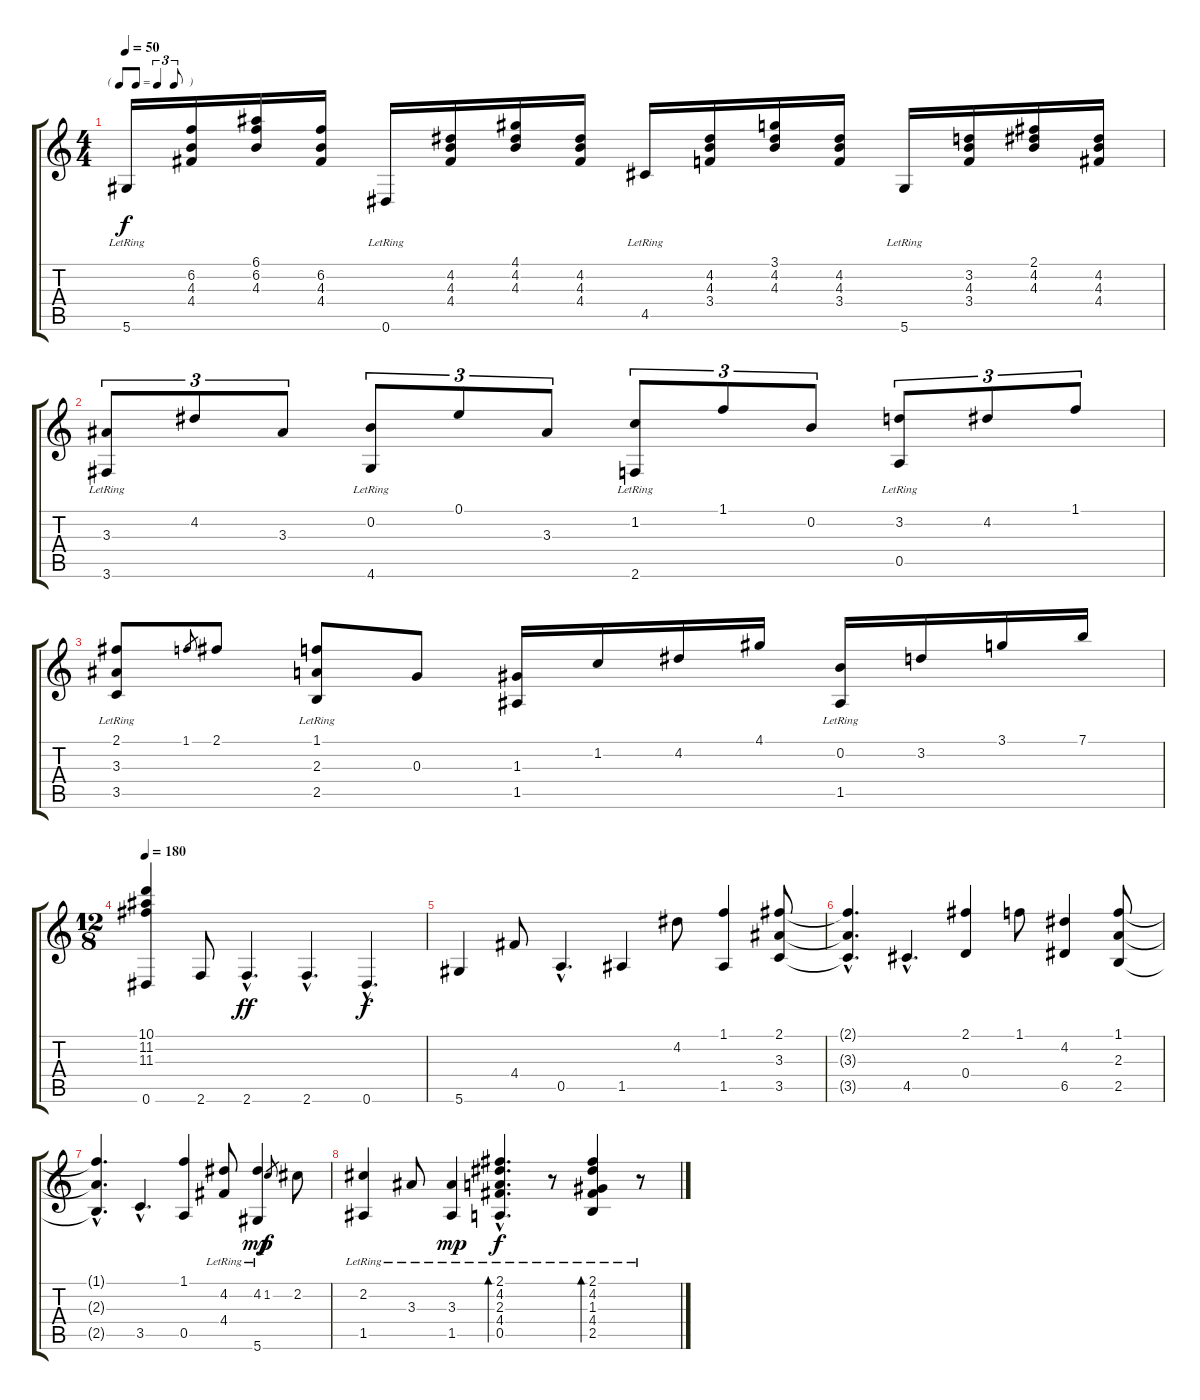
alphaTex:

\track "" {instrument acousticguitarnylon}
\staff {score tabs}
\tuning (E4 B3 G3 D3 A2 Eb2) {hide}
\ts (4 4)
\tf triplet8th
\tempo 50
\clef g2
\ks c
5.6{lr}.16{dy f} (6.2 4.3 4.4).16 (6.1 6.2 4.3).16 (6.2 4.3 4.4).16 0.6{lr}.16 (4.2 4.3 4.4).16 (4.1 4.2 4.3).16 (4.2 4.3 4.4).16 4.5{lr}.16 (4.2 4.3 3.4).16 (3.1 4.2 4.3).16 (4.2 4.3 3.4).16 5.6{lr}.16 (3.2 4.3 3.4).16 (2.1 4.2 4.3).16 (4.2 4.3 4.4).16 |
(3.3 3.6{lr}).8{tu (3 2)} 4.2.8{tu (3 2)} 3.3.8{tu (3 2)} (0.2 4.6{lr}).8{tu (3 2)} 0.1.8{tu (3 2)} 3.3.8{tu (3 2)} (1.2 2.6{lr}).8{tu (3 2)} 1.1.8{tu (3 2)} 0.2.8{tu (3 2)} (3.2 0.5{lr}).8{tu (3 2)} 4.2.8{tu (3 2)} 1.1.8{tu (3 2)} |
(2.1 3.3 3.5{lr}).8 1.1.8{gr} 2.1.8 (1.1 2.3 2.5{lr}).8 0.3.8 (1.3 1.5).16 1.2.16 4.2.16 4.1.16 (0.2 1.5{lr}).16 3.2.16 3.1.16 7.1.16 |
\ts (12 8)
\tempo 180
(10.1 11.2 11.3 0.6).4 2.6.8 2.6{hac}.4{d dy ff} 2.6{hac}.4{d} 0.6{hac}.4{d dy f} |
5.6.4 4.4.8 0.5{hac}.4{d} 1.5.4 4.2.8 (1.1 1.5).4 (2.1 3.3 3.5).8 |
(2.1{hac t} 3.3{hac t} 3.5{hac t}).4{d} 4.5{hac}.4{d} (2.1 0.4).4 1.1.8 (4.2 6.5).4 (1.1 2.3 2.5).8 |
(1.1{hac t} 2.3{hac t} 2.5{hac t}).4{d} 3.5{hac}.4{d} (1.1 0.5).4 (4.2{lr} 4.4).8 (4.2 5.6{lr}).4{dy mp} 1.2.8{gr dy f} 2.2.8 |
(2.2 1.5{lr}).4 3.3{lr}.8 (3.3 1.5{lr}).4{dy mp} (2.1{hac} 4.2{hac} 2.3{hac} 4.4{hac} 0.5{hac lr}).4{d bd 30 dy f} r.8 (2.1 4.2 1.3 4.4 2.5{lr}).4{bd 30} r.8
